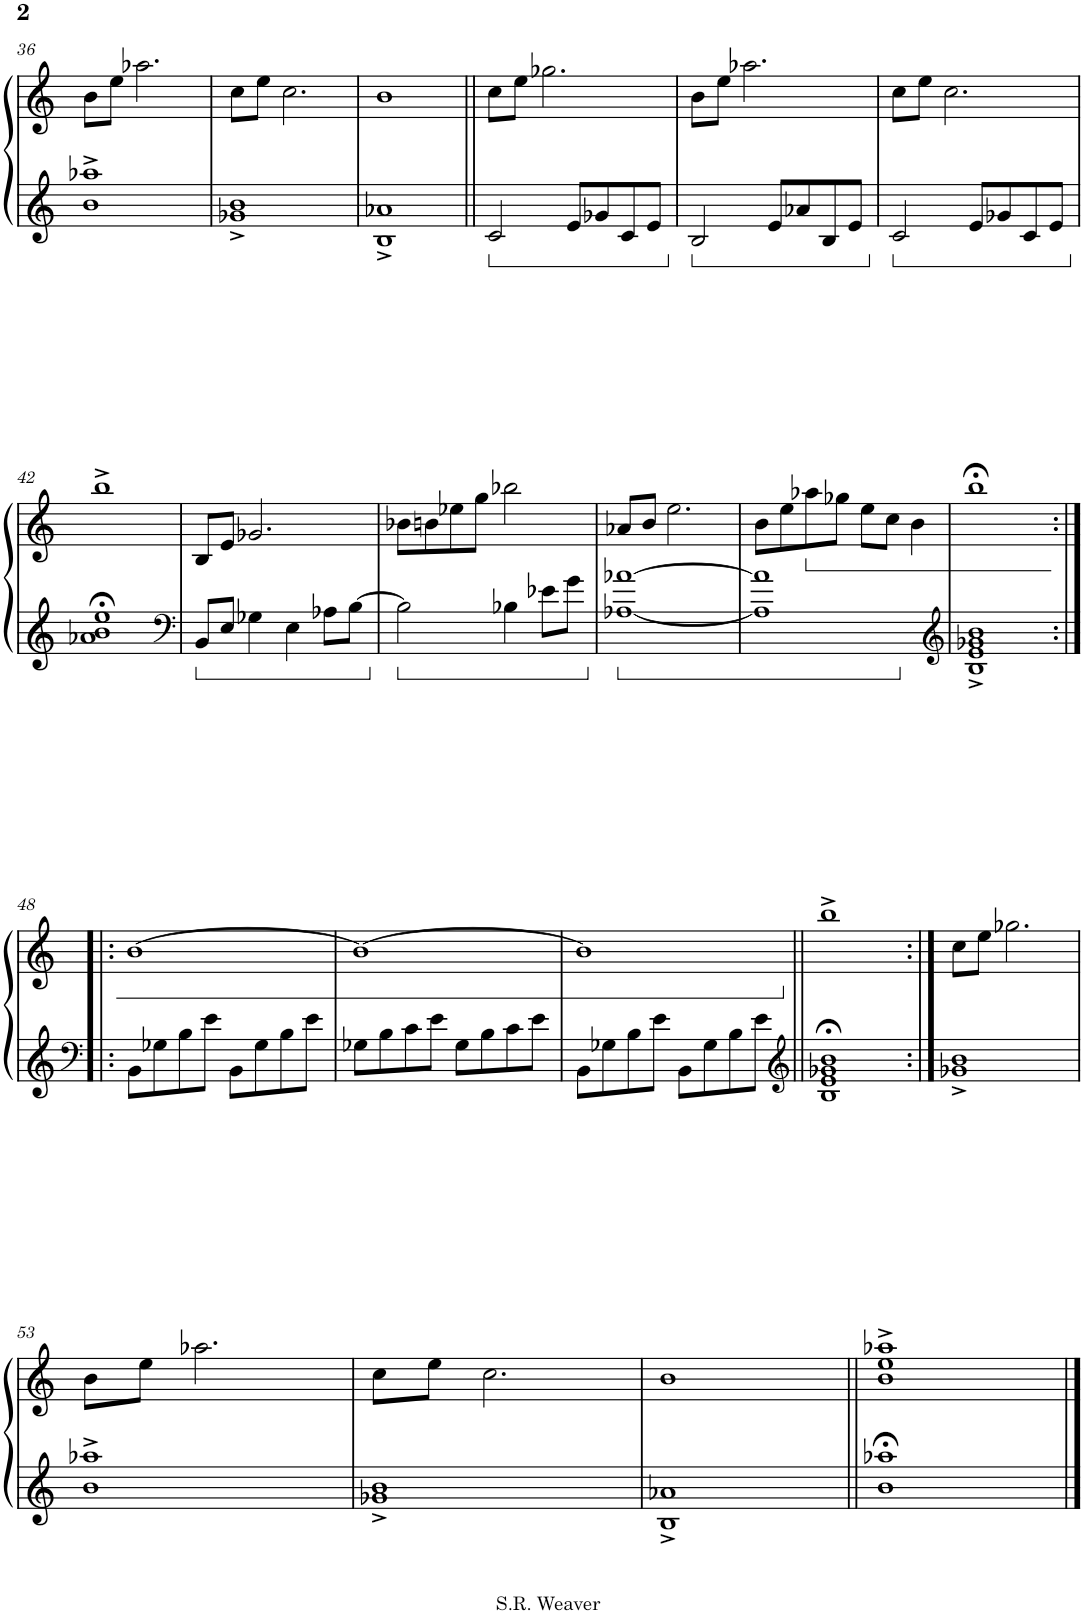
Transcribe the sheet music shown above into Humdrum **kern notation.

**kern	**kern
*part1	*part1
*staff2	*staff1
*I"Piano	*
*I'Pno.	*
!!LO:PB:g=z
*clefG2	*clefG2
*k[]	*k[]
*M4/4	*M4/4
=36	=36
1b^ 1aa-X^	8b\L
.	8ee\J
.	2.aa-X\
=37	=37
1g-X^ 1b^	8cc\L
.	8ee\J
.	2.cc\
=38	=38
1B^ 1a-X^	1b
=39||	=39||
2c/	8cc\L
.	8ee\J
.	2.gg-X\
8e/L	.
8g-X/	.
8c/	.
8e/J	.
=40	=40
2B/	8b\L
.	8ee\J
.	2.aa-X\
8e/L	.
8a-X/	.
8B/	.
8e/J	.
=41	=41
2c/	8cc\L
.	8ee\J
.	2.cc\
8e/L	.
8g-X/	.
8c/	.
8e/J	.
!!LO:LB:g=z
=42	=42
1a-X;< 1b;< 1ee;<	1bb^
=43	=43
*clefF4	*
8BB/L	8B/L
8E/J	8e/J
4G-X\	2.g-X/
4E\	.
8A-X\L	.
[8B\J	.
=44	=44
2B\]	8b-X\L
.	8bn\
.	8ee-X\
.	8gg\J
4B-X\	2bb-X\
8e-X\L	.
8g\J	.
=45	=45
[1A-X [1a-X	8a-X/L
.	8b/J
.	2.ee\
=46	=46
1A-] 1a-]	8b\L
.	8ee\
*	*ped
.	8aa-X\
.	8gg-X\J
.	8ee\L
.	8cc\J
.	4b\
=47	=47
*clefG2	*
1B^ 1e^ 1g-X^ 1b^	1bb;<
!!LO:LB:g=z
=48:|!|:	=48:|!|:
*clefF4	*
8BB\L	[1b
8G-X\	.
8B\	.
8e\J	.
8BB\L	.
8G-\	.
8B\	.
8e\J	.
=49	=49
8G-X\L	1b_
8B\	.
8c\	.
8e\J	.
8G-\L	.
8B\	.
8c\	.
8e\J	.
=50	=50
8BB\L	1b]
8G-X\	.
8B\	.
8e\J	.
8BB\L	.
8G-\	.
8B\	.
8e\J	.
=51||	=51||
*clefG2	*
*	*Xped
1B;< 1e;< 1g-X;< 1b;<	1bb^
=52:|!	=52:|!
1g-X^ 1b^	8cc\L
.	8ee\J
.	2.gg-X\
!!LO:LB:g=z
=53	=53
1b^ 1aa-X^	8b\L
.	8ee\J
.	2.aa-X\
=54	=54
1g-X^ 1b^	8cc\L
.	8ee\J
.	2.cc\
=55	=55
1B^ 1a-X^	1b
=56||	=56||
1b;< 1aa-X;<	1b^ 1ee^ 1aa-X^
==	==
*-	*-
